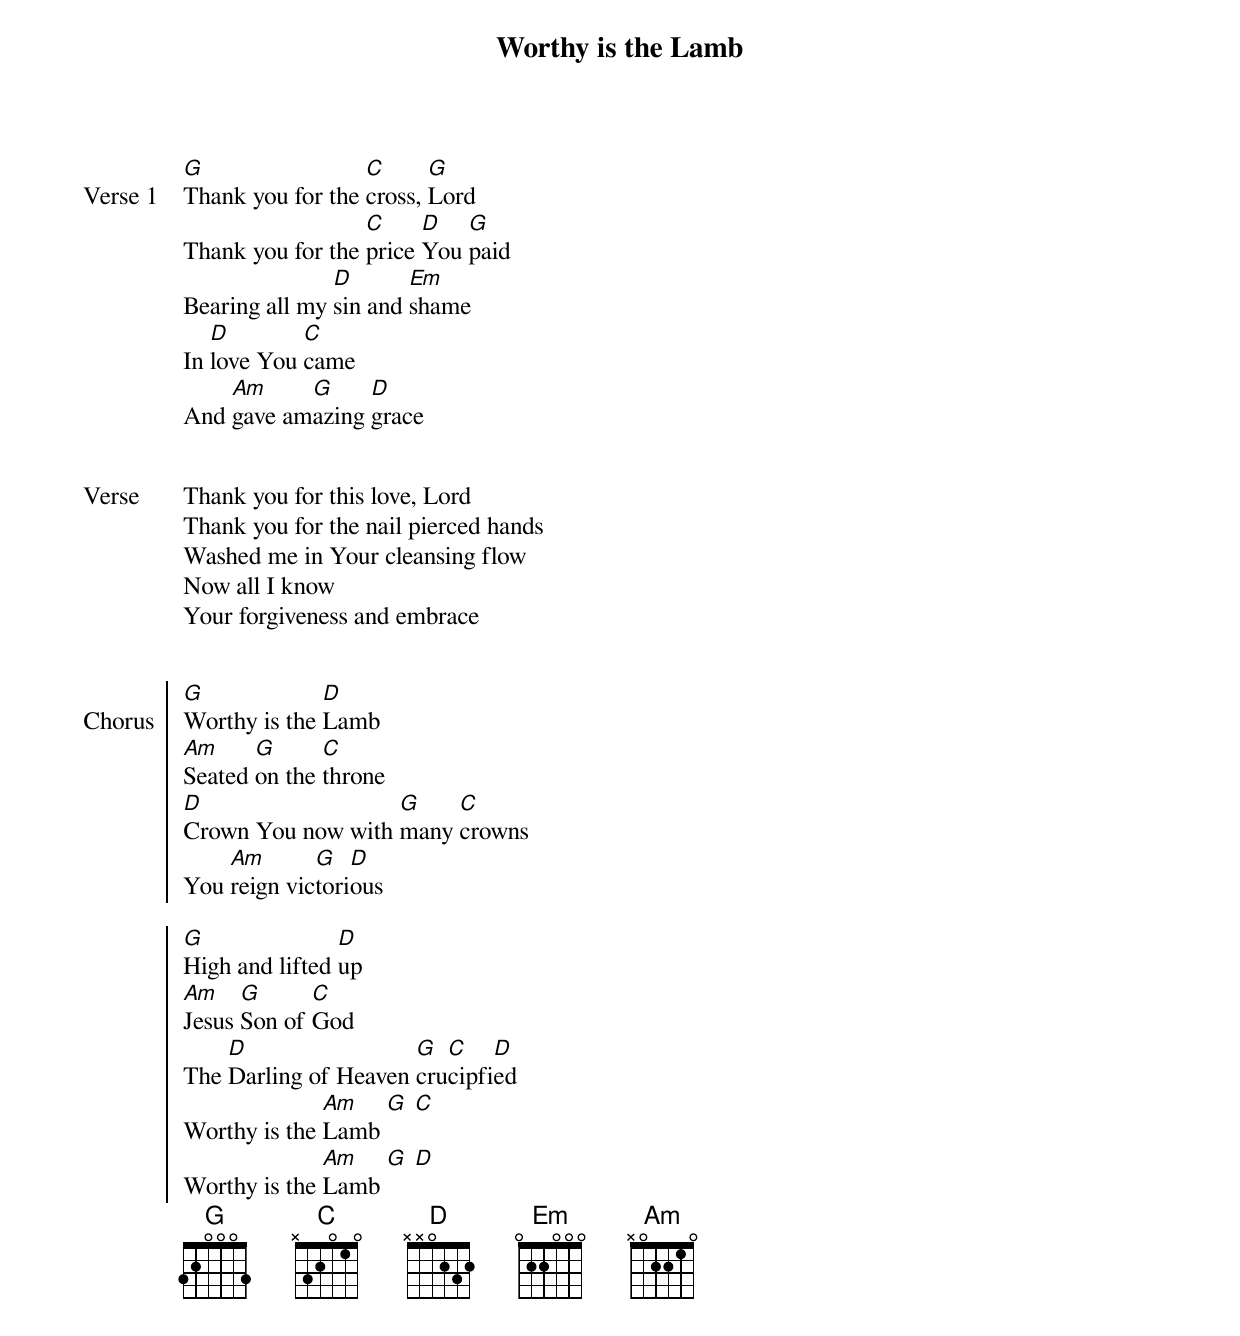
{title: Worthy is the Lamb}
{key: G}
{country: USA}
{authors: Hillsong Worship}
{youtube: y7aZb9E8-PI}
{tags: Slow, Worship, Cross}

{start_of_verse: Verse 1}
[G]Thank you for the [C]cross, [G]Lord
Thank you for the [C]price [D]You [G]paid
Bearing all my [D]sin and [Em]shame
In [D]love You [C]came
And [Am]gave am[G]azing [D]grace

{end_of_verse}

{start_of_verse: Verse}
Thank you for this love, Lord
Thank you for the nail pierced hands
Washed me in Your cleansing flow
Now all I know
Your forgiveness and embrace

{end_of_verse}

{start_of_chorus: Chorus}
[G]Worthy is the [D]Lamb
[Am]Seated [G]on the [C]throne
[D]Crown You now with [G]many [C]crowns
You [Am]reign vic[G]tori[D]ous

[G]High and lifted [D]up
[Am]Jesus [G]Son of [C]God
The [D]Darling of Heaven [G]cru[C]cipfi[D]ed
Worthy is the [Am]Lamb [G] [C]
Worthy is the [Am]Lamb [G] [D]
{end_of_chorus}
